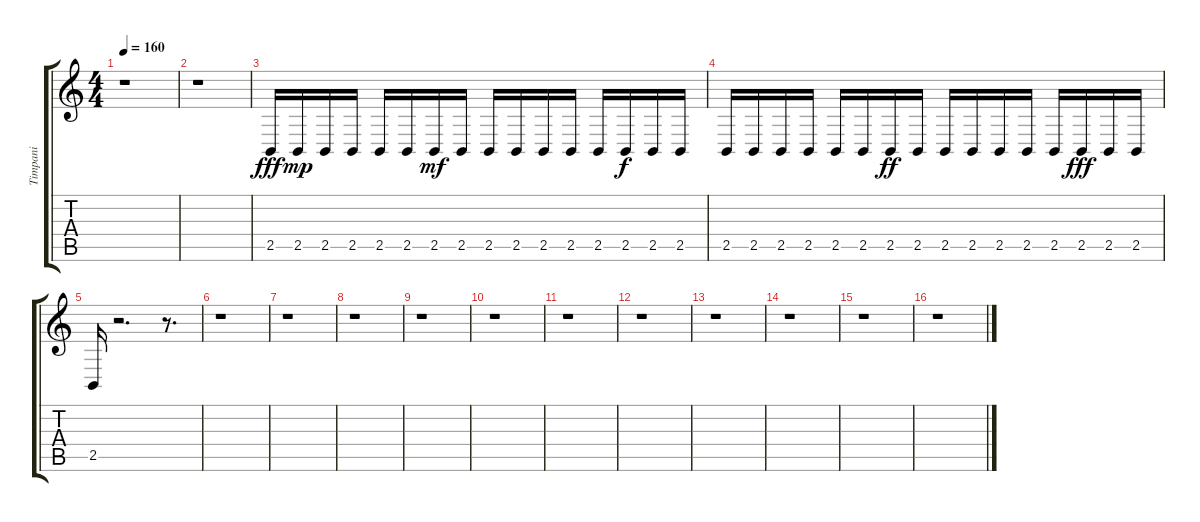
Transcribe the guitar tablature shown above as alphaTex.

\track ("Timpani" "Timpani") {instrument timpani}
\staff {score tabs}
\tuning (E4 B3 G3 D3 A2 E2) {hide}
\ts (4 4)
\tempo 160
\clef g2
\ks c
r.1{dy f} |
r.1 |
2.5.16{dy fff} 2.5.16{dy mp} 2.5.16 2.5.16 2.5.16 2.5.16 2.5.16{dy mf} 2.5.16 2.5.16 2.5.16 2.5.16 2.5.16 2.5.16 2.5.16{dy f} 2.5.16 2.5.16 |
2.5.16 2.5.16 2.5.16 2.5.16 2.5.16 2.5.16 2.5.16{dy ff} 2.5.16 2.5.16 2.5.16 2.5.16 2.5.16 2.5.16 2.5.16{dy fff} 2.5.16 2.5.16 |
2.5.16 r.2{d} r.8{d} |
r.1 |
r.1 |
r.1 |
r.1 |
r.1 |
r.1 |
r.1 |
r.1 |
r.1 |
r.1 |
r.1
